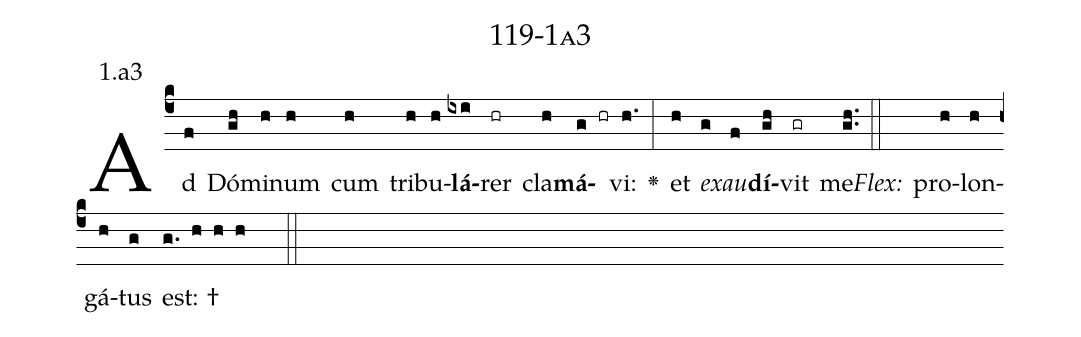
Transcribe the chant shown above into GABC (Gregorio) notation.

name: 119-1a3;
annotation: 1.a3;
%%
(c4)Ad(f) Dó(gh)mi(h)num(h) cum(h) tri(h)bu(h)<b>lá</b>(ixi)rer(hr) cla(h)<b>má</b>(g hr)vi:(h.) <v>\greheightstar</v>(:) et(h) <i>ex</i>(g)<i>au</i>(f)<b>dí</b>(gh)vit(gr) me.(gh..) (::)
<i>Flex:</i>()  pro(h)lon(h)gá(h)tus(g) est: †(g. h h h  ::)

%E(h) u(h) o(g) u(f) a(gh) e.(gh..) (::)
